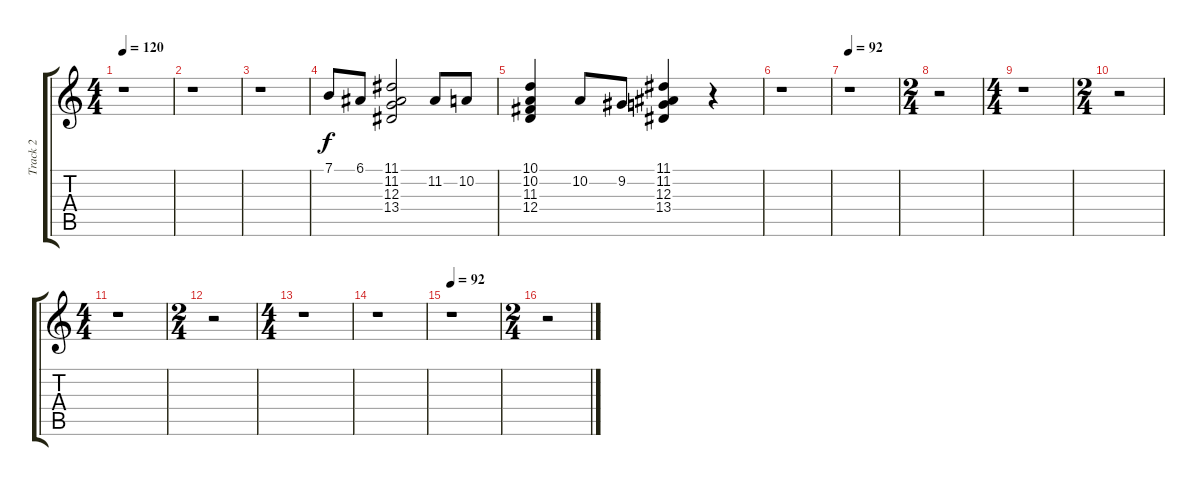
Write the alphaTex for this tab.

\track ("Track 2" "Track 2") {instrument acousticgrandpiano}
\staff {score tabs}
\tuning (E4 B3 G3 D3 A2 E2) {hide}
\ts (4 4)
\tempo 120
\clef g2
\ks c
r.1{dy f} |
r.1 |
r.1 |
7.1.8{volume 0} 6.1.8 (11.1 11.2 12.3 13.4).2 11.2.8 10.2.8 |
(10.1 10.2 11.3 12.4).4 10.2.8 9.2.8 (11.1 11.2 12.3 13.4).4 r.4 |
r.1 |
\tempo 92
r.1 |
\ts (2 4)
r.2 |
\ts (4 4)
r.1 |
\ts (2 4)
r.2 |
\ts (4 4)
r.1 |
\ts (2 4)
r.2 |
\ts (4 4)
r.1 |
r.1 |
\tempo 92
r.1 |
\ts (2 4)
r.2
